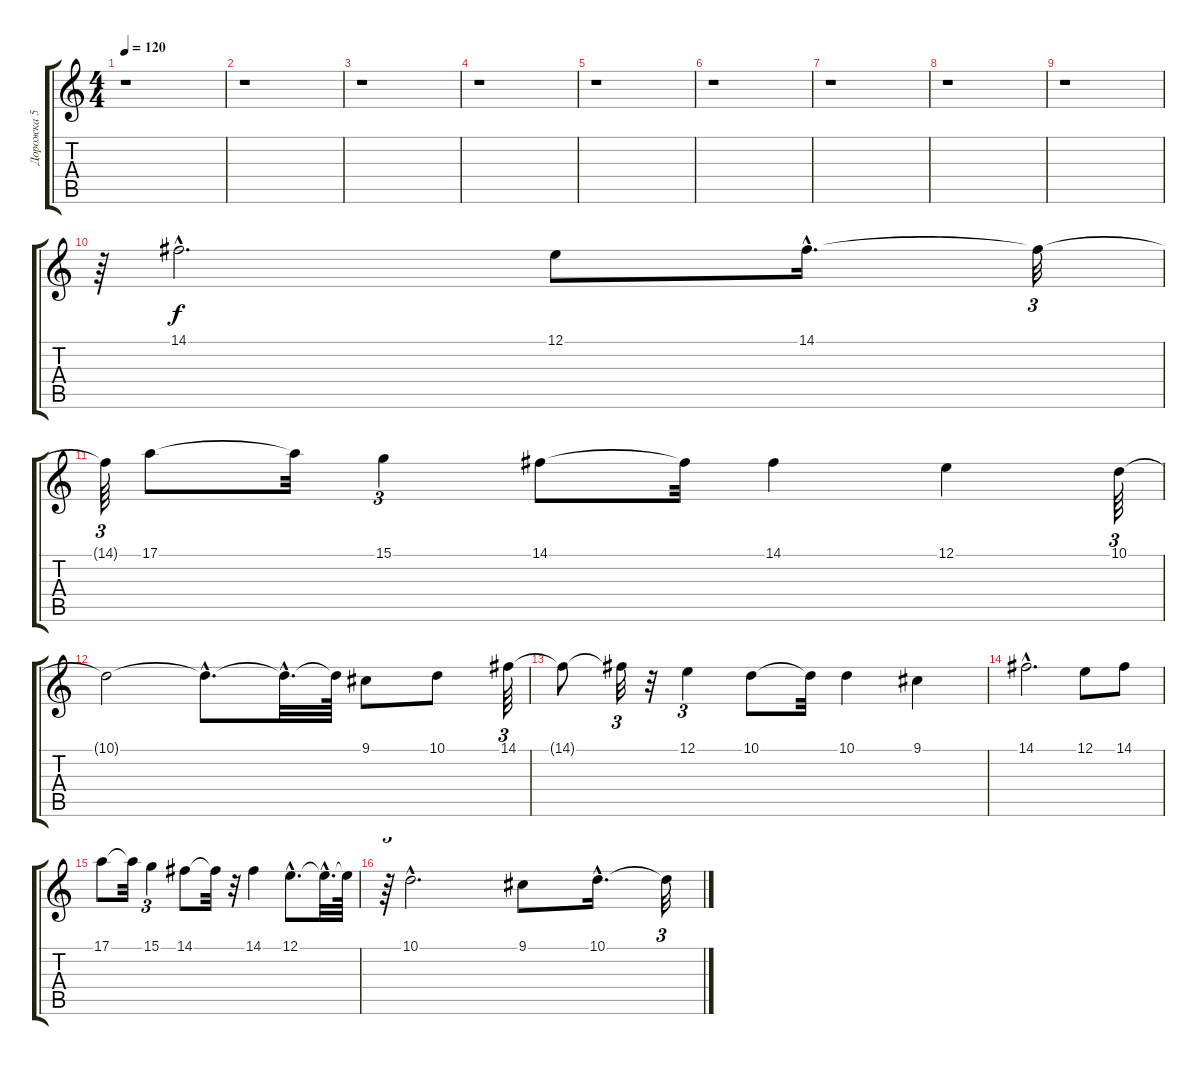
\track ("Дорожка 5" "Дорожка 5") {instrument drawbarorgan}
\staff {score tabs}
\tuning (E4 B3 G3 D3 A2 E2) {hide}
\ts (4 4)
\tempo 120
\clef g2
\ks c
r.1{dy f} |
r.1 |
r.1 |
r.1 |
r.1 |
r.1 |
r.1 |
r.1 |
r.1 |
r.64{tu (3 2)} 14.1{hac}.2{d} 12.1.8 14.1{hac}.16{d} 14.1{t}.32{tu (3 2)} |
14.1{t}.64{tu (3 2)} 17.1.8 17.1{t}.32 15.1.4{tu (3 2)} 14.1.8 14.1{t}.32 14.1.4 12.1.4 10.1.64{tu (3 2)} |
10.1{t}.2 10.1{hac t}.8{d} 10.1{hac t}.32{d} 10.1{t}.64 9.1.8 10.1.8 14.1.64{tu (3 2)} |
14.1{t}.8 14.1{t}.32{tu (3 2)} r.32 12.1.4{tu (3 2)} 10.1.8 10.1{t}.32 10.1.4 9.1.4 |
14.1{hac}.2{d} 12.1.8 14.1.8 |
17.1.8 17.1{t}.32 15.1.4{tu (3 2)} 14.1.8 14.1{t}.32 r.32 14.1.4 12.1{hac}.8{d} 12.1{hac t}.32{d} 12.1{t}.64 |
r.64{tu (3 2)} 10.1{hac}.2{d} 9.1.8 10.1{hac}.16{d} 10.1{t}.32{tu (3 2)}
